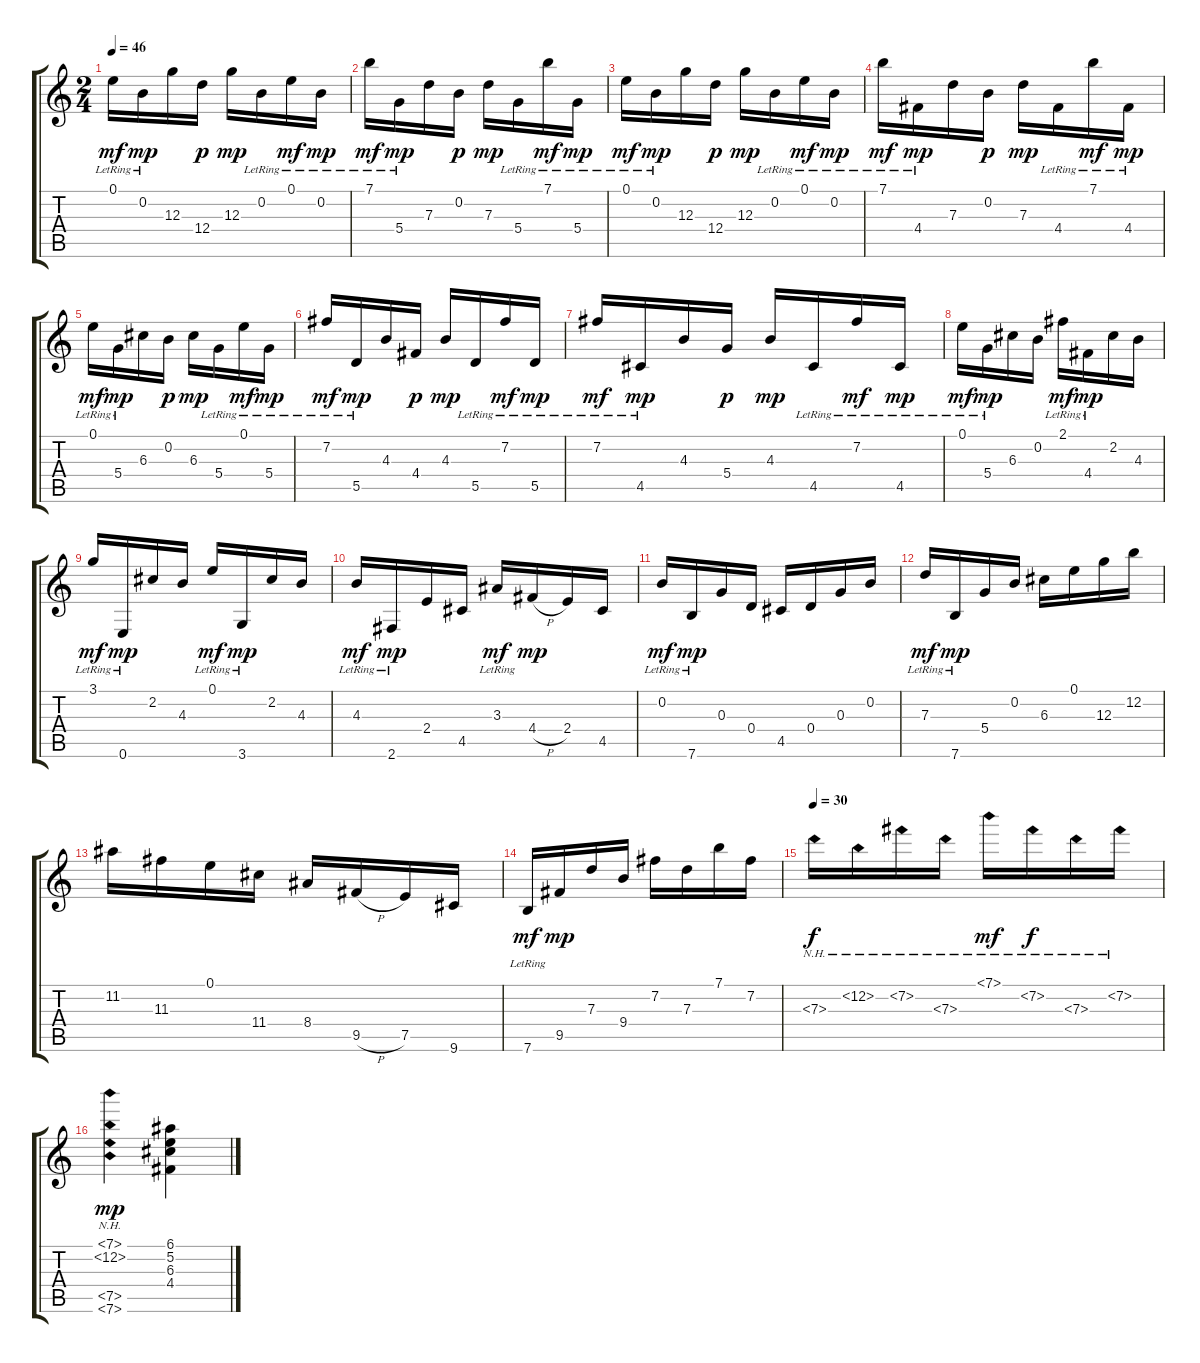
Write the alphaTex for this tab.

\track "" {instrument acousticguitarnylon}
\staff {score tabs}
\tuning (E4 B3 G3 D3 A2 E2) {hide}
\ts (2 4)
\tempo 46
\clef g2
\ks c
0.1{lr}.16{dy mf} 0.2{lr}.16{dy mp} 12.3.16 12.4.16{dy p} 12.3.16{dy mp} 0.2{lr}.16 0.1{lr}.16{dy mf} 0.2{lr}.16{dy mp} |
7.1{lr}.16{dy mf} 5.4{lr}.16{dy mp} 7.3.16 0.2.16{dy p} 7.3.16{dy mp} 5.4{lr}.16 7.1{lr}.16{dy mf} 5.4{lr}.16{dy mp} |
0.1{lr}.16{dy mf} 0.2{lr}.16{dy mp} 12.3.16 12.4.16{dy p} 12.3.16{dy mp} 0.2{lr}.16 0.1{lr}.16{dy mf} 0.2{lr}.16{dy mp} |
7.1{lr}.16{dy mf} 4.4{lr}.16{dy mp} 7.3.16 0.2.16{dy p} 7.3.16{dy mp} 4.4{lr}.16 7.1{lr}.16{dy mf} 4.4{lr}.16{dy mp} |
0.1{lr}.16{dy mf} 5.4{lr}.16{dy mp} 6.3.16 0.2.16{dy p} 6.3.16{dy mp} 5.4{lr}.16 0.1{lr}.16{dy mf} 5.4{lr}.16{dy mp} |
7.2{lr}.16{dy mf} 5.5{lr}.16{dy mp} 4.3.16 4.4.16{dy p} 4.3.16{dy mp} 5.5{lr}.16 7.2{lr}.16{dy mf} 5.5{lr}.16{dy mp} |
7.2{lr}.16{dy mf} 4.5{lr}.16{dy mp} 4.3.16 5.4.16{dy p} 4.3.16{dy mp} 4.5{lr}.16 7.2{lr}.16{dy mf} 4.5{lr}.16{dy mp} |
0.1{lr}.16{dy mf} 5.4{lr}.16{dy mp} 6.3.16 0.2.16 2.1{lr}.16{dy mf} 4.4{lr}.16{dy mp} 2.2.16 4.3.16 |
3.1{lr}.16{dy mf} 0.6{lr}.16{dy mp} 2.2.16 4.3.16 0.1{lr}.16{dy mf} 3.6{lr}.16{dy mp} 2.2.16 4.3.16 |
4.3{lr}.16{dy mf} 2.6{lr}.16{dy mp} 2.4.16 4.5.16 3.3{lr}.16{dy mf} 4.4{h}.16{dy mp} 2.4.16 4.5.16 |
0.2{lr}.16{dy mf} 7.6{lr}.16{dy mp} 0.3.16 0.4.16 4.5.16 0.4.16 0.3.16 0.2.16 |
7.3{lr}.16{dy mf} 7.6{lr}.16{dy mp} 5.4.16 0.2.16 6.3.16 0.1.16 12.3.16 12.2.16 |
11.2.16 11.3.16 0.1.16 11.4.16 8.4.16 9.5{h}.16 7.5.16 9.6.16 |
7.6{lr}.16{dy mf} 9.5.16{dy mp} 7.3.16 9.4.16 7.2.16 7.3.16 7.1.16 7.2.16 |
\tempo 30
7.3{nh}.16{dy f} 12.2{nh}.16 7.2{nh}.16 7.3{nh}.16 7.1{nh}.16{dy mf} 7.2{nh}.16{dy f} 7.3{nh}.16 7.2{nh}.16 |
(7.1{nh} 12.2{nh} 7.5{nh} 7.6{nh}).4{dy mp} (6.1 5.2 6.3 4.4).4
